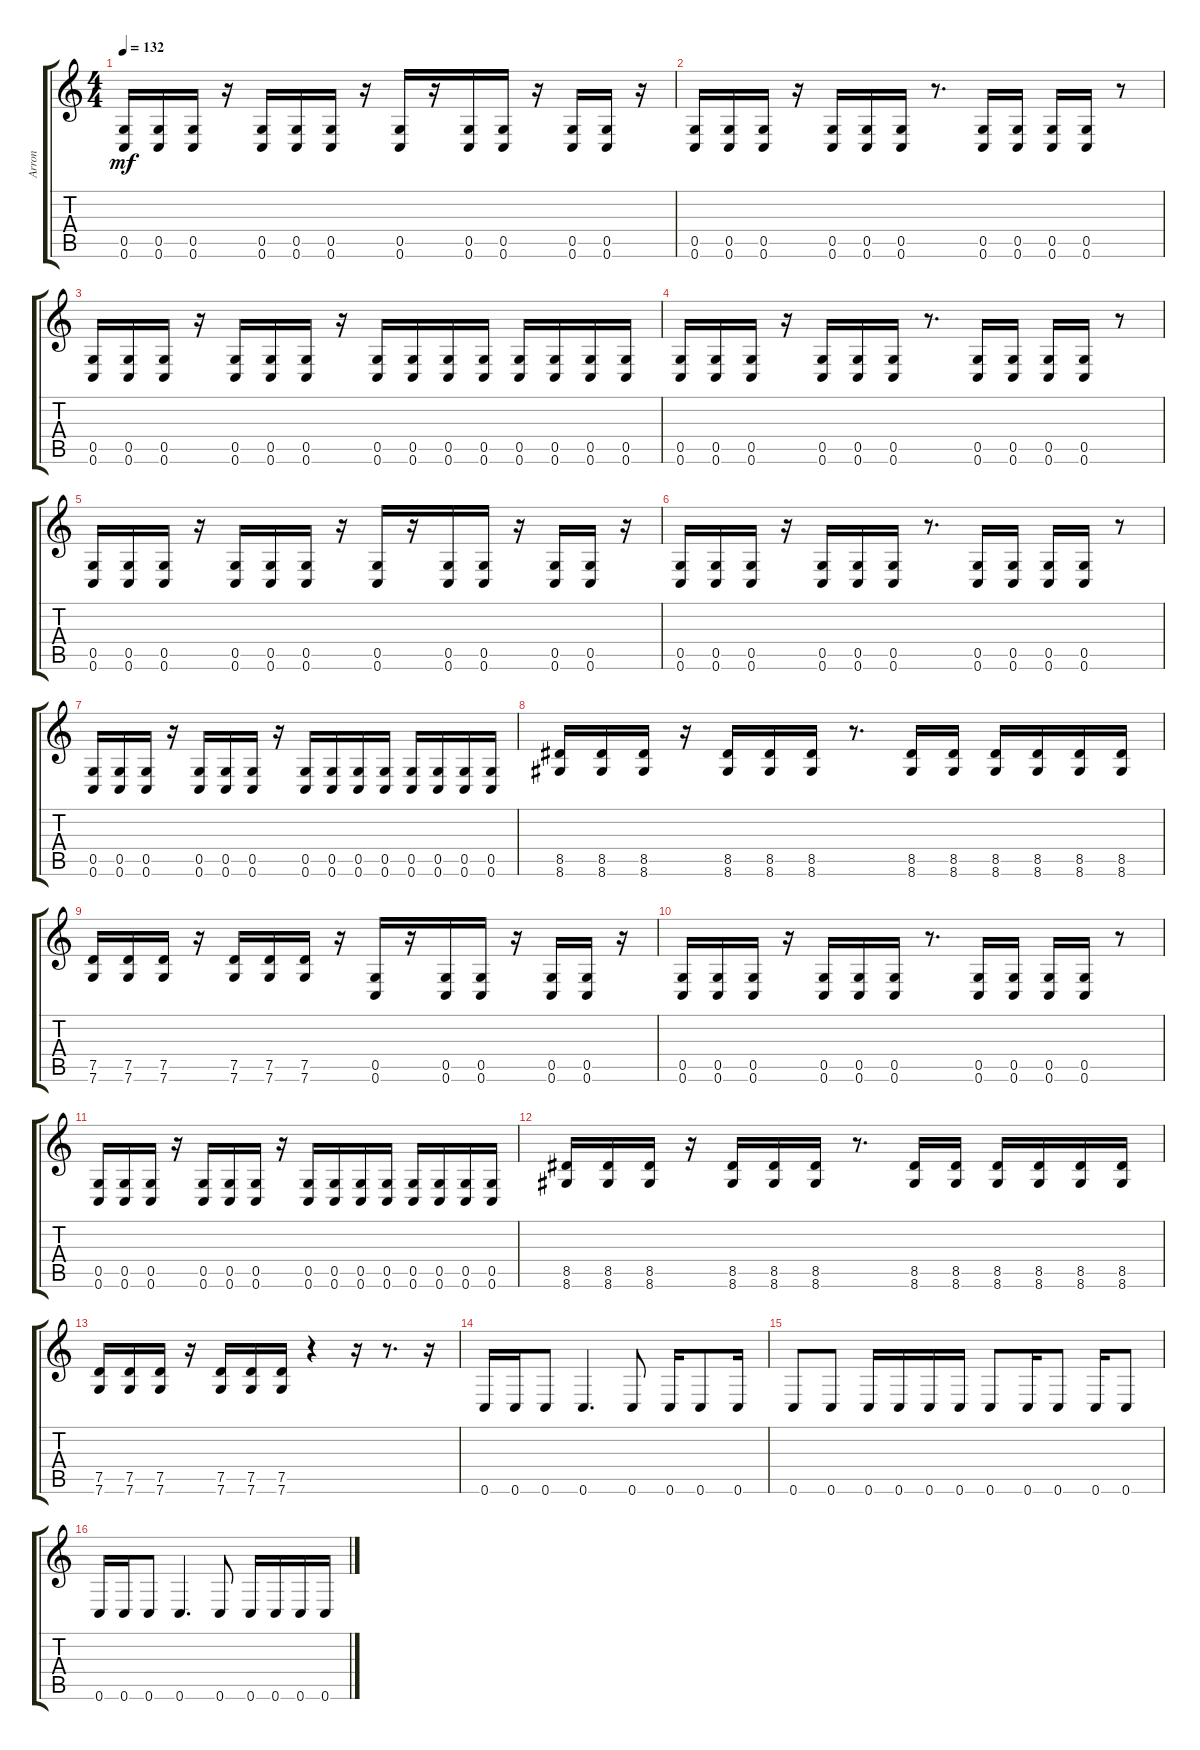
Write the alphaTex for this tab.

\track ("Arron" "Arron") {instrument distortionguitar}
\staff {score tabs}
\tuning (D4 A3 F3 C3 G2 C2) {hide}
\ts (4 4)
\tempo 132
\clef g2
\ks c
(0.5 0.6).16{dy mf} (0.5 0.6).16 (0.5 0.6).16 r.16 (0.5 0.6).16 (0.5 0.6).16 (0.5 0.6).16 r.16 (0.5 0.6).16 r.16 (0.5 0.6).16 (0.5 0.6).16 r.16 (0.5 0.6).16 (0.5 0.6).16 r.16 |
(0.5 0.6).16 (0.5 0.6).16 (0.5 0.6).16 r.16 (0.5 0.6).16 (0.5 0.6).16 (0.5 0.6).16 r.8{d} (0.5 0.6).16 (0.5 0.6).16 (0.5 0.6).16 (0.5 0.6).16 r.8 |
(0.5 0.6).16 (0.5 0.6).16 (0.5 0.6).16 r.16 (0.5 0.6).16 (0.5 0.6).16 (0.5 0.6).16 r.16 (0.5 0.6).16 (0.5 0.6).16 (0.5 0.6).16 (0.5 0.6).16 (0.5 0.6).16 (0.5 0.6).16 (0.5 0.6).16 (0.5 0.6).16 |
(0.5 0.6).16 (0.5 0.6).16 (0.5 0.6).16 r.16 (0.5 0.6).16 (0.5 0.6).16 (0.5 0.6).16 r.8{d} (0.5 0.6).16 (0.5 0.6).16 (0.5 0.6).16 (0.5 0.6).16 r.8 |
(0.5 0.6).16 (0.5 0.6).16 (0.5 0.6).16 r.16 (0.5 0.6).16 (0.5 0.6).16 (0.5 0.6).16 r.16 (0.5 0.6).16 r.16 (0.5 0.6).16 (0.5 0.6).16 r.16 (0.5 0.6).16 (0.5 0.6).16 r.16 |
(0.5 0.6).16 (0.5 0.6).16 (0.5 0.6).16 r.16 (0.5 0.6).16 (0.5 0.6).16 (0.5 0.6).16 r.8{d} (0.5 0.6).16 (0.5 0.6).16 (0.5 0.6).16 (0.5 0.6).16 r.8 |
(0.5 0.6).16 (0.5 0.6).16 (0.5 0.6).16 r.16 (0.5 0.6).16 (0.5 0.6).16 (0.5 0.6).16 r.16 (0.5 0.6).16 (0.5 0.6).16 (0.5 0.6).16 (0.5 0.6).16 (0.5 0.6).16 (0.5 0.6).16 (0.5 0.6).16 (0.5 0.6).16 |
(8.5 8.6).16 (8.5 8.6).16 (8.5 8.6).16 r.16 (8.5 8.6).16 (8.5 8.6).16 (8.5 8.6).16 r.8{d} (8.5 8.6).16 (8.5 8.6).16 (8.5 8.6).16 (8.5 8.6).16 (8.5 8.6).16 (8.5 8.6).16 |
(7.5 7.6).16 (7.5 7.6).16 (7.5 7.6).16 r.16 (7.5 7.6).16 (7.5 7.6).16 (7.5 7.6).16 r.16 (0.5 0.6).16 r.16 (0.5 0.6).16 (0.5 0.6).16 r.16 (0.5 0.6).16 (0.5 0.6).16 r.16 |
(0.5 0.6).16 (0.5 0.6).16 (0.5 0.6).16 r.16 (0.5 0.6).16 (0.5 0.6).16 (0.5 0.6).16 r.8{d} (0.5 0.6).16 (0.5 0.6).16 (0.5 0.6).16 (0.5 0.6).16 r.8 |
(0.5 0.6).16 (0.5 0.6).16 (0.5 0.6).16 r.16 (0.5 0.6).16 (0.5 0.6).16 (0.5 0.6).16 r.16 (0.5 0.6).16 (0.5 0.6).16 (0.5 0.6).16 (0.5 0.6).16 (0.5 0.6).16 (0.5 0.6).16 (0.5 0.6).16 (0.5 0.6).16 |
(8.5 8.6).16 (8.5 8.6).16 (8.5 8.6).16 r.16 (8.5 8.6).16 (8.5 8.6).16 (8.5 8.6).16 r.8{d} (8.5 8.6).16 (8.5 8.6).16 (8.5 8.6).16 (8.5 8.6).16 (8.5 8.6).16 (8.5 8.6).16 |
(7.5 7.6).16 (7.5 7.6).16 (7.5 7.6).16 r.16 (7.5 7.6).16 (7.5 7.6).16 (7.5 7.6).16 r.4 r.16 r.8{d} r.16 |
0.6.16 0.6.16 0.6.8 0.6.4{d} 0.6.8 0.6.16 0.6.8 0.6.16 |
0.6.8 0.6.8 0.6.16 0.6.16 0.6.16 0.6.16 0.6.8 0.6.16 0.6.8 0.6.16 0.6.8 |
0.6.16 0.6.16 0.6.8 0.6.4{d} 0.6.8 0.6.16 0.6.16 0.6.16 0.6.16
